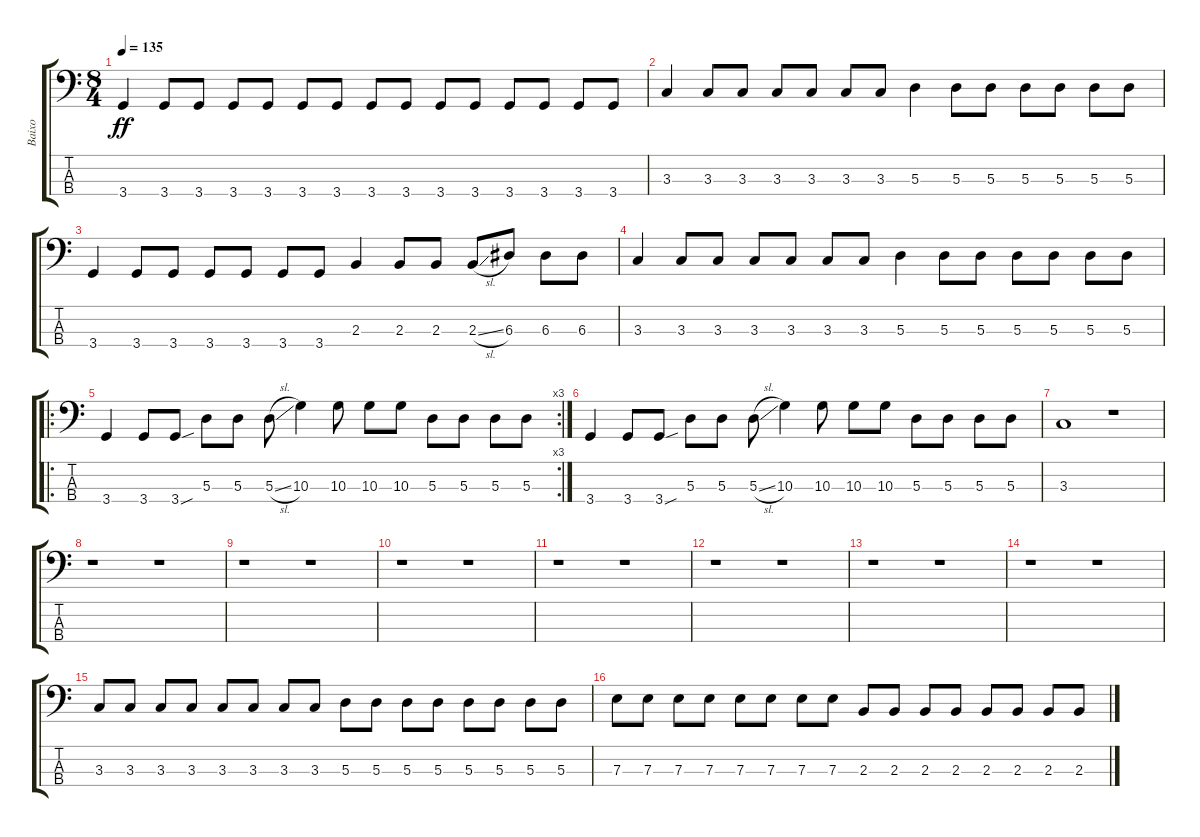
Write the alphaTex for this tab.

\track ("Baixo" "Baixo") {instrument electricbassfinger}
\staff {score tabs}
\tuning (G2 D2 A1 E1) {hide}
\ts (8 4)
\tempo 135
\clef f4
\ks c
3.4.4{dy ff} 3.4.8 3.4.8 3.4.8 3.4.8 3.4.8 3.4.8 3.4.8 3.4.8 3.4.8 3.4.8 3.4.8 3.4.8 3.4.8 3.4.8 |
3.3.4 3.3.8 3.3.8 3.3.8 3.3.8 3.3.8 3.3.8 5.3.4 5.3.8 5.3.8 5.3.8 5.3.8 5.3.8 5.3.8 |
3.4.4 3.4.8 3.4.8 3.4.8 3.4.8 3.4.8 3.4.8 2.3.4 2.3.8 2.3.8 2.3{sl}.8 6.3.8 6.3.8 6.3.8 |
3.3.4 3.3.8 3.3.8 3.3.8 3.3.8 3.3.8 3.3.8 5.3.4 5.3.8 5.3.8 5.3.8 5.3.8 5.3.8 5.3.8 |
\ro
\rc 3
3.4.4 3.4.8 3.4{sou}.8 5.3.8 5.3.8 5.3{sl}.8 10.3.4 10.3.8 10.3.8 10.3.8 5.3.8 5.3.8 5.3.8 5.3.8 |
3.4.4 3.4.8 3.4{sou}.8 5.3.8 5.3.8 5.3{sl}.8 10.3.4 10.3.8 10.3.8 10.3.8 5.3.8 5.3.8 5.3.8 5.3.8 |
3.3.1 r.1 |
r.1 r.1 |
r.1 r.1 |
r.1 r.1 |
r.1 r.1 |
r.1 r.1 |
r.1 r.1 |
r.1 r.1 |
3.3.8 3.3.8 3.3.8 3.3.8 3.3.8 3.3.8 3.3.8 3.3.8 5.3.8 5.3.8 5.3.8 5.3.8 5.3.8 5.3.8 5.3.8 5.3.8 |
7.3.8 7.3.8 7.3.8 7.3.8 7.3.8 7.3.8 7.3.8 7.3.8 2.3.8 2.3.8 2.3.8 2.3.8 2.3.8 2.3.8 2.3.8 2.3.8
